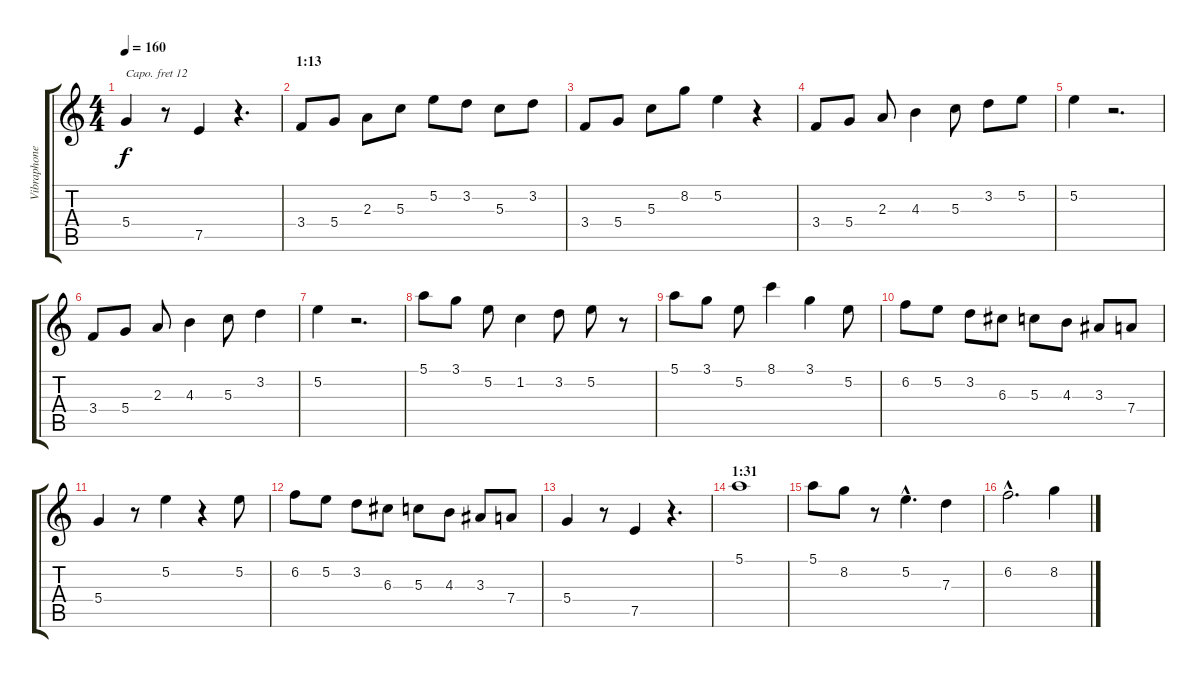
\track ("Vibraphone" "Vibraphone") {instrument vibraphone}
\staff {score tabs}
\capo 12
\tuning (E4 B3 G3 D3 A2 E2) {hide}
\ts (4 4)
\tempo 160
\clef g2
\ks c
5.4.4{dy f} r.8 7.5.4 r.4{d} |
\section ("" "1:13")
3.4.8 5.4.8 2.3.8 5.3.8 5.2.8 3.2.8 5.3.8 3.2.8 |
3.4.8 5.4.8 5.3.8 8.2.8 5.2.4 r.4 |
3.4.8 5.4.8 2.3.8 4.3.4 5.3.8 3.2.8 5.2.8 |
5.2.4 r.2{d} |
3.4.8 5.4.8 2.3.8 4.3.4 5.3.8 3.2.4 |
5.2.4 r.2{d} |
5.1.8 3.1.8 5.2.8 1.2.4 3.2.8 5.2.8 r.8 |
5.1.8 3.1.8 5.2.8 8.1.4 3.1.4 5.2.8 |
6.2.8 5.2.8 3.2.8 6.3.8 5.3.8 4.3.8 3.3.8 7.4.8 |
5.4.4 r.8 5.2.4 r.4 5.2.8 |
6.2.8 5.2.8 3.2.8 6.3.8 5.3.8 4.3.8 3.3.8 7.4.8 |
5.4.4 r.8 7.5.4 r.4{d} |
\section ("" "1:31")
5.1.1 |
5.1.8 8.2.8 r.8 5.2{hac}.4{d} 7.3.4 |
6.2{hac}.2{d} 8.2.4
